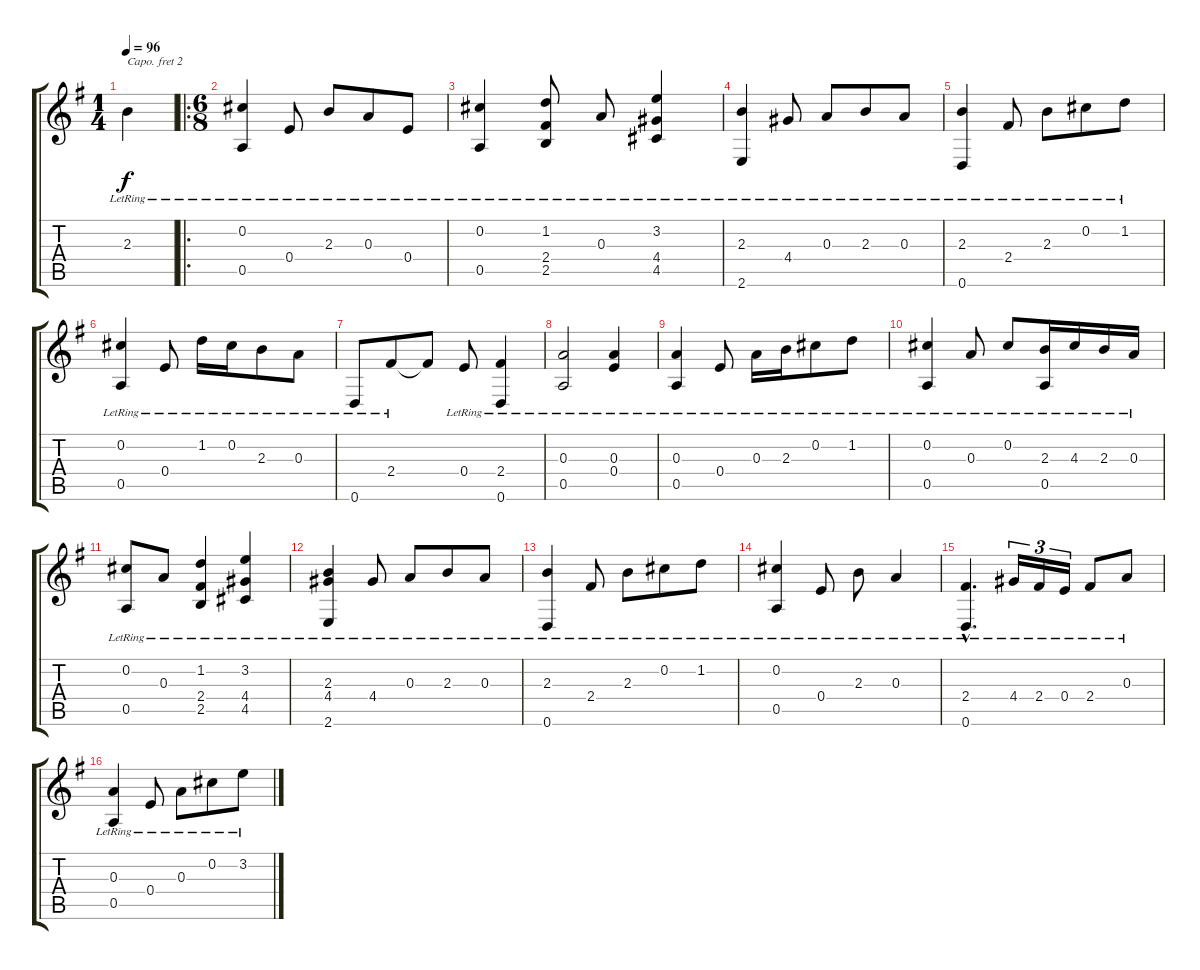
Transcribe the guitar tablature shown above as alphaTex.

\track "" {instrument acousticguitarnylon}
\staff {score tabs}
\capo 2
\tuning (E4 B3 G3 D3 G2 C2) {hide}
\ts (1 4)
\tempo 96
\clef g2
\ks g
2.3{lr}.4{dy f instrument acousticguitarnylon} |
\ro
\ts (6 8)
(0.2{lr} 0.5{lr}).4 0.4{lr}.8 2.3{lr}.8 0.3{lr}.8 0.4{lr}.8 |
(0.2{lr} 0.5{lr}).4 (1.2{lr} 2.4{lr} 2.5{lr}).8 0.3{lr}.8 (3.2{lr} 4.4{lr} 4.5{lr}).4 |
(2.3{lr} 2.6{lr}).4 4.4{lr}.8 0.3{lr}.8 2.3{lr}.8 0.3{lr}.8 |
(2.3{lr} 0.6{lr}).4 2.4{lr}.8 2.3{lr}.8 0.2{lr}.8 1.2{lr}.8 |
(0.2{lr} 0.5{lr}).4 0.4{lr}.8 1.2{lr}.16 0.2{lr}.16 2.3{lr}.8 0.3{lr}.8 |
0.6{lr}.8 2.4{lr}.8 2.4{t}.8 0.4{lr}.8 (2.4{lr} 0.6{lr}).4 |
(0.3{lr} 0.5{lr}).2 (0.3{lr} 0.4{lr}).4 |
(0.3{lr} 0.5{lr}).4 0.4{lr}.8 0.3{lr}.16 2.3{lr}.16 0.2{lr}.8 1.2{lr}.8 |
(0.2{lr} 0.5{lr}).4 0.3{lr}.8 0.2{lr}.8 (2.3{lr} 0.5{lr}).16 4.3{lr}.16 2.3{lr}.16 0.3{lr}.16 |
(0.2{lr} 0.5{lr}).8 0.3{lr}.8 (1.2{lr} 2.4{lr} 2.5{lr}).4 (3.2{lr} 4.4{lr} 4.5{lr}).4 |
(2.3{lr} 4.4{lr} 2.6{lr}).4 4.4{lr}.8 0.3{lr}.8 2.3{lr}.8 0.3{lr}.8 |
(2.3{lr} 0.6{lr}).4 2.4{lr}.8 2.3{lr}.8 0.2{lr}.8 1.2{lr}.8 |
(0.2{lr} 0.5{lr}).4 0.4{lr}.8 2.3{lr}.8 0.3{lr}.4 |
(2.4{hac lr} 0.6{hac lr}).4{d} 4.4{lr}.16{tu (3 2)} 2.4{lr}.16{tu (3 2)} 0.4{lr}.16{tu (3 2)} 2.4{lr}.8 0.3{lr}.8 |
(0.3{lr} 0.5{lr}).4 0.4{lr}.8 0.3{lr}.8 0.2{lr}.8 3.2{lr}.8
